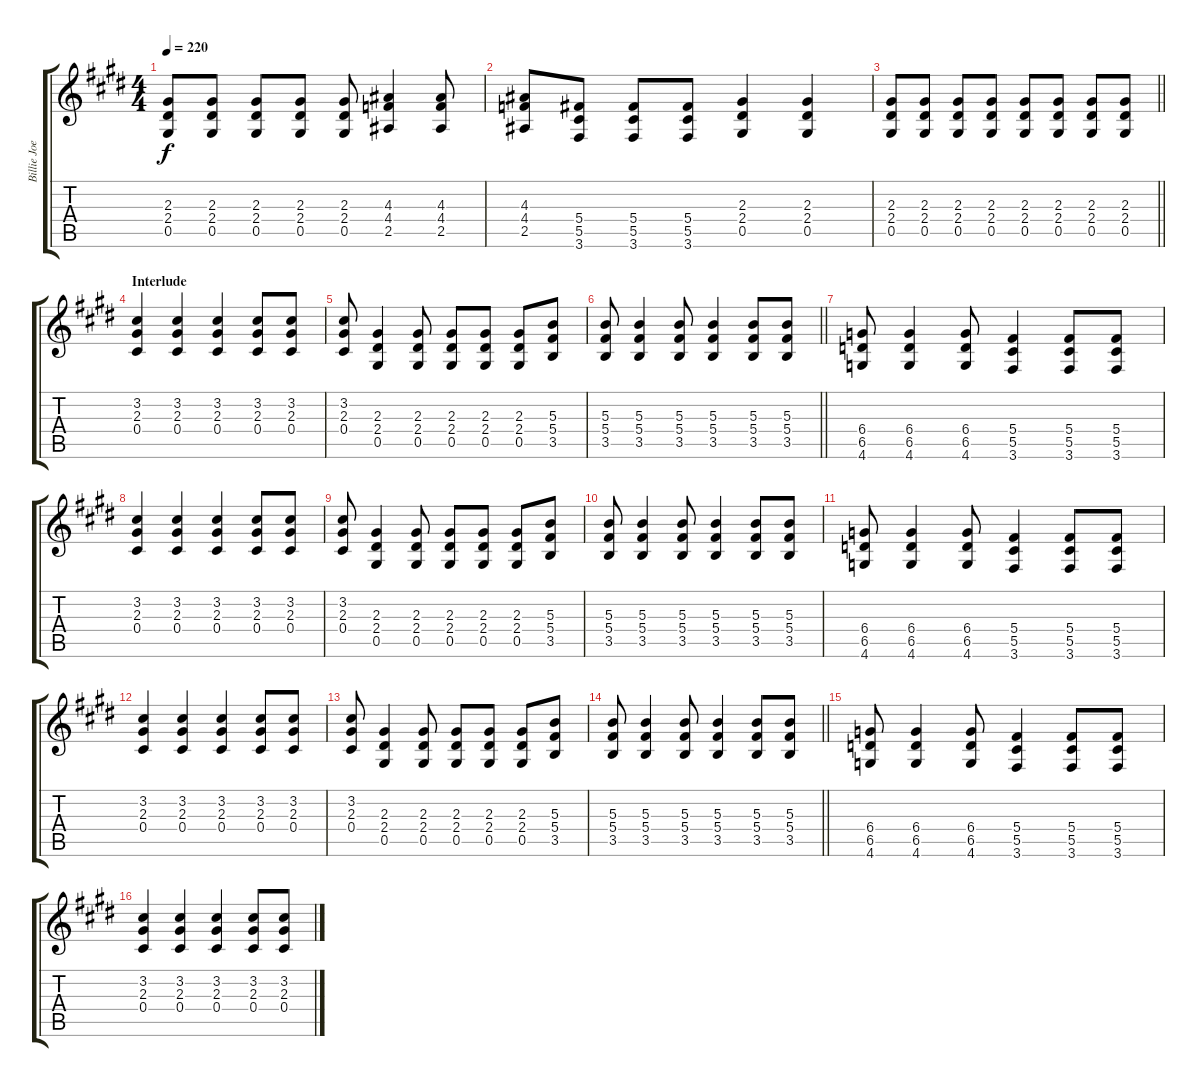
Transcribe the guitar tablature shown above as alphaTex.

\track ("Billie Joe Armstrong" "Billie Joe") {instrument distortionguitar}
\staff {score tabs}
\tuning (Eb4 Bb3 Gb3 Db3 Ab2 Eb2) {hide}
\ts (4 4)
\tempo 220
\clef g2
\ks e
(2.3{t} 2.4{t} 0.5{t}).8{dy f} (2.3 2.4 0.5).8 (2.3 2.4 0.5).8 (2.3 2.4 0.5).8 (2.3 2.4 0.5).8 (4.3 4.4 2.5).4 (4.3 4.4 2.5).8 |
(4.3 4.4 2.5).8 (5.4 5.5 3.6).8 (5.4 5.5 3.6).8 (5.4 5.5 3.6).8 (2.3 2.4 0.5).4 (2.3 2.4 0.5).4 |
\barLineRight lightlight
(2.3 2.4 0.5).8 (2.3 2.4 0.5).8 (2.3 2.4 0.5).8 (2.3 2.4 0.5).8 (2.3 2.4 0.5).8 (2.3 2.4 0.5).8 (2.3 2.4 0.5).8 (2.3 2.4 0.5).8 |
\section ("" "Interlude")
(3.2 2.3 0.4).4 (3.2 2.3 0.4).4 (3.2 2.3 0.4).4 (3.2 2.3 0.4).8 (3.2 2.3 0.4).8 |
(3.2 2.3 0.4).8 (2.3 2.4 0.5).4 (2.3 2.4 0.5).8 (2.3 2.4 0.5).8 (2.3 2.4 0.5).8 (2.3 2.4 0.5).8 (5.3 5.4 3.5).8 |
\barLineRight lightlight
(5.3 5.4 3.5).8 (5.3 5.4 3.5).4 (5.3 5.4 3.5).8 (5.3 5.4 3.5).4 (5.3 5.4 3.5).8 (5.3 5.4 3.5).8 |
(6.4 6.5 4.6).8 (6.4 6.5 4.6).4 (6.4 6.5 4.6).8 (5.4 5.5 3.6).4 (5.4 5.5 3.6).8 (5.4 5.5 3.6).8 |
(3.2 2.3 0.4).4 (3.2 2.3 0.4).4 (3.2 2.3 0.4).4 (3.2 2.3 0.4).8 (3.2 2.3 0.4).8 |
(3.2 2.3 0.4).8 (2.3 2.4 0.5).4 (2.3 2.4 0.5).8 (2.3 2.4 0.5).8 (2.3 2.4 0.5).8 (2.3 2.4 0.5).8 (5.3 5.4 3.5).8 |
(5.3 5.4 3.5).8 (5.3 5.4 3.5).4 (5.3 5.4 3.5).8 (5.3 5.4 3.5).4 (5.3 5.4 3.5).8 (5.3 5.4 3.5).8 |
(6.4 6.5 4.6).8 (6.4 6.5 4.6).4 (6.4 6.5 4.6).8 (5.4 5.5 3.6).4 (5.4 5.5 3.6).8 (5.4 5.5 3.6).8 |
(3.2 2.3 0.4).4 (3.2 2.3 0.4).4 (3.2 2.3 0.4).4 (3.2 2.3 0.4).8 (3.2 2.3 0.4).8 |
(3.2 2.3 0.4).8 (2.3 2.4 0.5).4 (2.3 2.4 0.5).8 (2.3 2.4 0.5).8 (2.3 2.4 0.5).8 (2.3 2.4 0.5).8 (5.3 5.4 3.5).8 |
\barLineRight lightlight
(5.3 5.4 3.5).8 (5.3 5.4 3.5).4 (5.3 5.4 3.5).8 (5.3 5.4 3.5).4 (5.3 5.4 3.5).8 (5.3 5.4 3.5).8 |
(6.4 6.5 4.6).8 (6.4 6.5 4.6).4 (6.4 6.5 4.6).8 (5.4 5.5 3.6).4 (5.4 5.5 3.6).8 (5.4 5.5 3.6).8 |
(3.2 2.3 0.4).4 (3.2 2.3 0.4).4 (3.2 2.3 0.4).4 (3.2 2.3 0.4).8 (3.2 2.3 0.4).8
